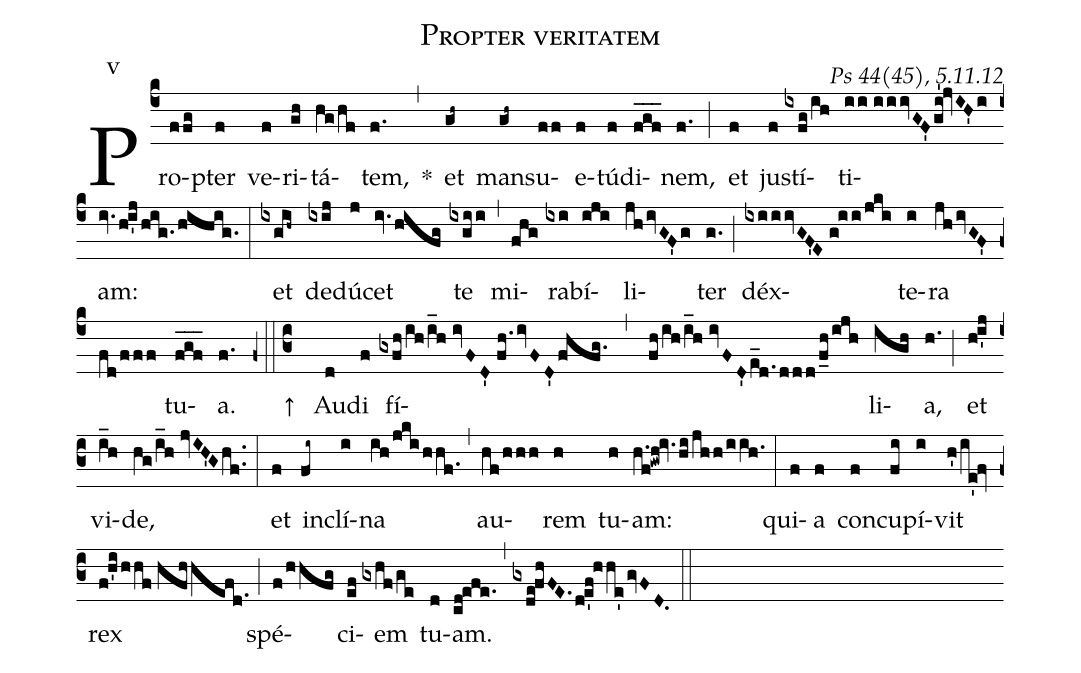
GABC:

name:Propter veritatem;
commentary: Ps 44(45), 5.11.12;
mode:v;
%%
(c4) Pro(ffg)pter(f) ve(f)ri(gh)tá(hg/hf)tem,(f.) *(,) et(gh~) man(gh~)su(ff)e(f)tú(f)di(fgf___)nem,(f.) (;) et(f) ju(f)stí(ixfg/ih)ti(ii//iiivGF'gi'!jvIH'i)am:(iv.h!i'j/hig./hihig.) (:) et(ixgih~) de(ixij)dú(j)cet(iv.hifg) te(ixgii) (,) mi(fhg)ra(ixi)bí(iji)li(jh/ivGF'g)ter(g.) (;) déx(ixiiivGF'E//g!ii/jki)te(i)ra(jhivGF'fd/fff) tu(fgf___)a.(f.) (z0::c3) ↑() Au(d)di(f) fí(gxfh/ih/i_h//ivFD'//fh.ivFD'fhfg.,fh/ih/i_h//ivFD'e_d.ddd/f_h/ijh)li(igh)a,(h.) (;) et(h!i'j) vi(i_h)de,(hg/i_h//jvIH'Ghf..) (:) et(f) in(fi~)clí(i)na(ih/jki/hhf.) (,) au(hf/hhh)rem(h) tu(h)am:(h.f!gwh!iv.hi/jhh/iih.) (:) qui(f)a(f) con(f)cu(fi)pí(i)vit(h'/ie'!fv) rex(f!h'i/hhf//hfhhefd.) (;) spé(f/hhfg)ci(ef)em(gxhf/ge) tu(d)am.(cd!efe.) (,) (gxde!fhFE.d!e'f!hhe'gvFD.) (::)
